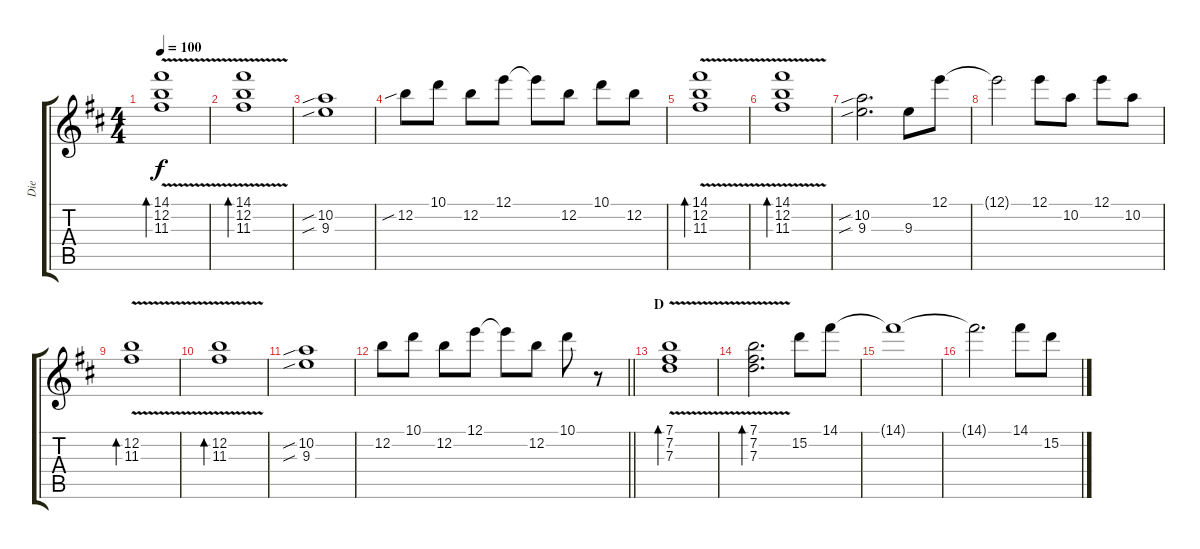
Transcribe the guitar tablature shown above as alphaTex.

\track ("Die" "Die") {instrument electricguitarclean}
\staff {score tabs}
\tuning (E4 B3 G3 D3 A2 E2) {hide}
\ts (4 4)
\tempo 100
\clef g2
\ks d
(14.1{v} 12.2 11.3).1{bd 480 dy f} |
(14.1 12.2 11.3{v}).1{bd 480} |
(10.2{sib} 9.3{sib}).1 |
12.2{sib}.8 10.1.8 12.2.8 12.1.8 12.1{t}.8 12.2.8 10.1.8 12.2.8 |
(14.1{v} 12.2 11.3).1{bd 480} |
(14.1 12.2 11.3{v}).1{bd 480} |
(10.2{sib} 9.3{sib}).2{d} 9.3.8 12.1.8 |
12.1{t}.2 12.1.8 10.2.8 12.1.8 10.2.8 |
(12.2{v} 11.3).1{bd 480} |
(12.2{v} 11.3).1{bd 480} |
(10.2{sib} 9.3{sib}).1 |
\barLineRight lightlight
12.2.8 10.1.8 12.2.8 12.1.8 12.1{t}.8 12.2.8 10.1.8 r.8 |
\section ("" "D")
(7.1{v} 7.2 7.3).1{bd 480} |
(7.1{v} 7.2 7.3).2{d bd 480} 15.2.8 14.1.8 |
14.1{t}.1 |
14.1{t}.2{d} 14.1.8 15.2.8
